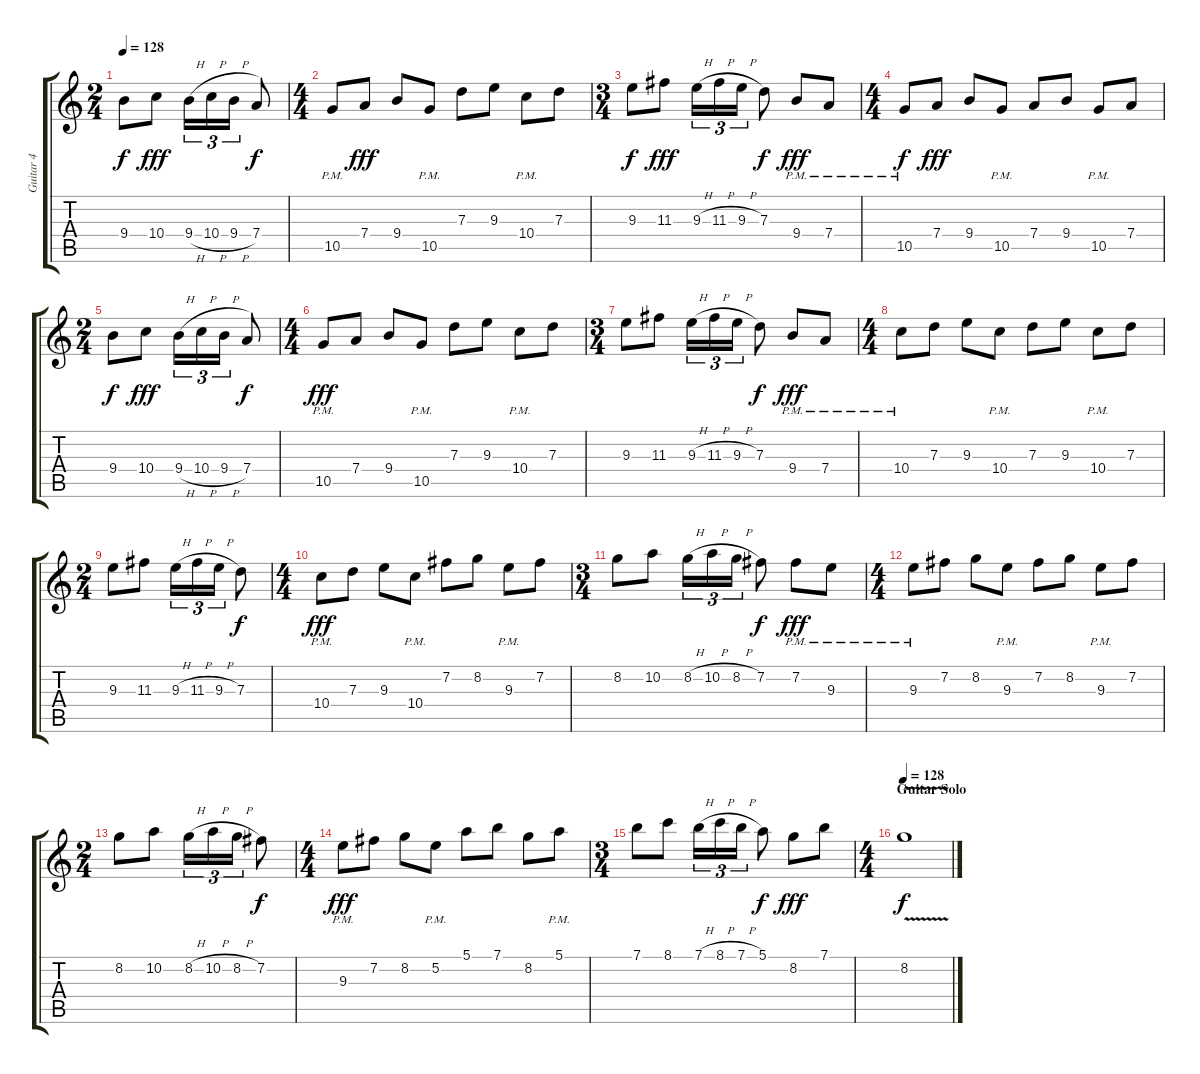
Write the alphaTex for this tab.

\track ("Guitar 4" "Guitar 4") {instrument overdrivenguitar}
\staff {score tabs}
\tuning (E4 B3 G3 D3 A2 E2) {hide}
\ts (2 4)
\tempo 128
\clef g2
\ks c
9.4.8{dy f} 10.4.8{dy fff} 9.4{h}.16{tu (3 2)} 10.4{h}.16{tu (3 2)} 9.4{h}.16{tu (3 2)} 7.4.8{dy f} |
\ts (4 4)
10.5{pm}.8 7.4.8{dy fff} 9.4.8 10.5{pm}.8 7.3.8 9.3.8 10.4{pm}.8 7.3.8 |
\ts (3 4)
9.3.8{dy f} 11.3.8{dy fff} 9.3{h}.16{tu (3 2)} 11.3{h}.16{tu (3 2)} 9.3{h}.16{tu (3 2)} 7.3.8{dy f} 9.4{pm}.8{dy fff} 7.4{pm}.8 |
\ts (4 4)
10.5{pm}.8{dy f} 7.4.8{dy fff} 9.4.8 10.5{pm}.8 7.4.8 9.4.8 10.5{pm}.8 7.4.8 |
\ts (2 4)
9.4.8{dy f} 10.4.8{dy fff} 9.4{h}.16{tu (3 2)} 10.4{h}.16{tu (3 2)} 9.4{h}.16{tu (3 2)} 7.4.8{dy f} |
\ts (4 4)
10.5{pm}.8{dy fff} 7.4.8 9.4.8 10.5{pm}.8 7.3.8 9.3.8 10.4{pm}.8 7.3.8 |
\ts (3 4)
9.3.8 11.3.8 9.3{h}.16{tu (3 2)} 11.3{h}.16{tu (3 2)} 9.3{h}.16{tu (3 2)} 7.3.8{dy f} 9.4{pm}.8{dy fff} 7.4{pm}.8 |
\ts (4 4)
10.4{pm}.8 7.3.8 9.3.8 10.4{pm}.8 7.3.8 9.3.8 10.4{pm}.8 7.3.8 |
\ts (2 4)
9.3.8 11.3.8 9.3{h}.16{tu (3 2)} 11.3{h}.16{tu (3 2)} 9.3{h}.16{tu (3 2)} 7.3.8{dy f} |
\ts (4 4)
10.4{pm}.8{dy fff} 7.3.8 9.3.8 10.4{pm}.8 7.2.8 8.2.8 9.3{pm}.8 7.2.8 |
\ts (3 4)
8.2.8 10.2.8 8.2{h}.16{tu (3 2)} 10.2{h}.16{tu (3 2)} 8.2{h}.16{tu (3 2)} 7.2.8{dy f} 7.2{pm}.8{dy fff} 9.3{pm}.8 |
\ts (4 4)
9.3{pm}.8 7.2.8 8.2.8 9.3{pm}.8 7.2.8 8.2.8 9.3{pm}.8 7.2.8 |
\ts (2 4)
8.2.8 10.2.8 8.2{h}.16{tu (3 2)} 10.2{h}.16{tu (3 2)} 8.2{h}.16{tu (3 2)} 7.2.8{dy f} |
\ts (4 4)
9.3{pm}.8{dy fff} 7.2.8 8.2.8 5.2{pm}.8 5.1.8 7.1.8 8.2.8 5.1{pm}.8 |
\ts (3 4)
7.1.8 8.1.8 7.1{h}.16{tu (3 2)} 8.1{h}.16{tu (3 2)} 7.1{h}.16{tu (3 2)} 5.1.8{dy f} 8.2.8{dy fff} 7.1.8 |
\ts (4 4)
\section ("" "Guitar Solo")
\tempo 128
8.2{v}.1{dy f}
